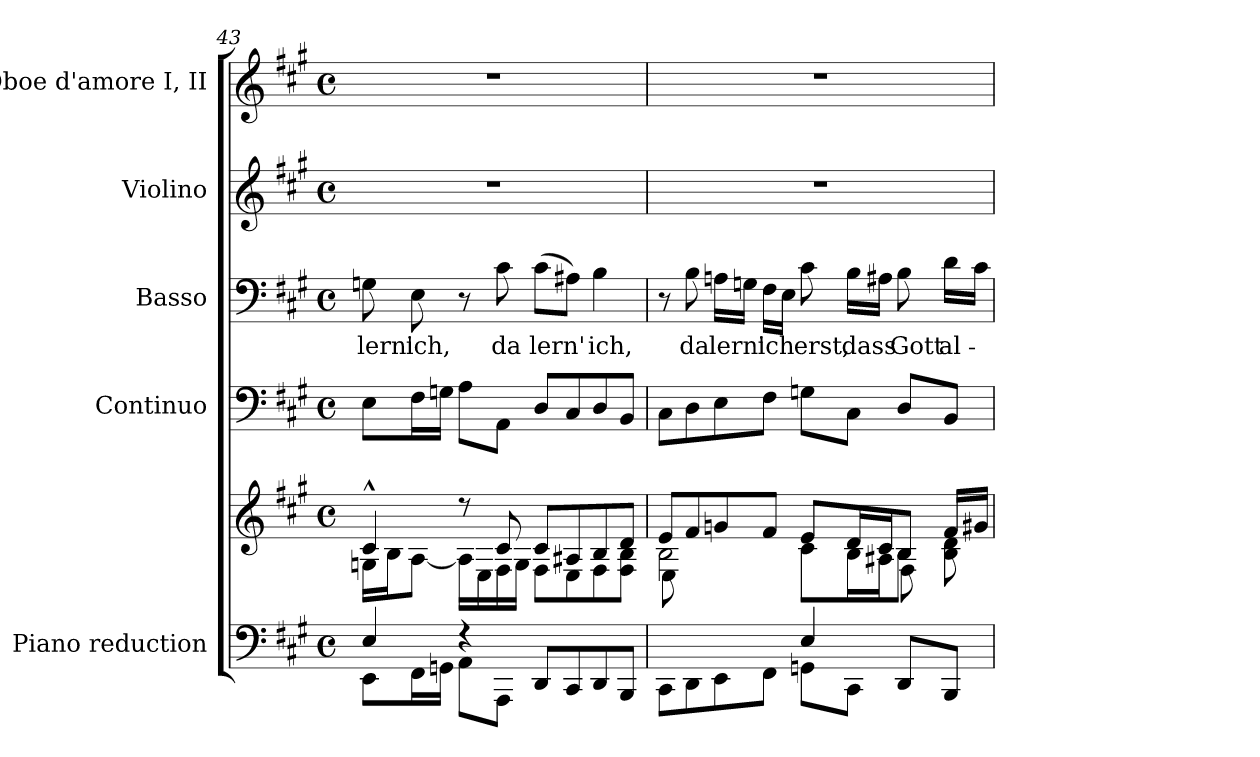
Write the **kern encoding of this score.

**kern	**kern	**kern	**kern	**text	**kern	**kern
*part5	*part5	*part4	*part3	*part3	*part2	*part1
*staff6	*staff5	*staff4	*staff3	*staff3	*staff2	*staff1
*I"Piano reduction	*	*I"Continuo	*I"Basso	*	*I"Violino	*I"Oboe d'amore I, II
*I'Pno	*	*	*	*	*I'Vln	*I'Ob
!!LO:LB:g=z
*clefF4	*clefG2	*clefF4	*clefF4	*	*clefG2	*clefG2
*k[f#c#g#]	*k[f#c#g#]	*k[f#c#g#]	*k[f#c#g#]	*	*k[f#c#g#]	*k[f#c#g#]
*M4/4	*M4/4	*M4/4	*M4/4	*	*M4/4	*M4/4
*met(c)	*met(c)	*met(c)	*met(c)	*	*met(c)	*met(c)
=43	=43	=43	=43	=43	=43	=43
*^	*^	*	*	*	*	*
!	!	!	!	!	!	!LO:LY:b	!	!
4E/	8EE\L	4c#^^/	16Gn\LL	8E\L	8Gn\	lern'	1r	1r
.	.	.	16B\J	.	.	.	.	.
!	!	!	!	!	!	!LO:LY:b	!	!
.	16FF#\L	.	[8A\J	16F#\L	8E\	ich,	.	.
.	16GGn\JJ	.	.	16Gn\JJ	.	.	.	.
4r	8AA\L	8r	16A\LL]	8A\L	8r	.	.	.
.	.	.	16E\	.	.	.	.	.
!	!	!	!	!	!	!LO:LY:b	!	!
.	8AAA\J	8c#/	16F#\	8AA\J	8c#\	da	.	.
.	.	.	16G\JJ	.	.	.	.	.
!	!	!	!	!	!	!LO:LY:b	!	!
8DD/L	2ryy	8c#/L	8F#\L	8D/L	(>8c#\L	lern'	.	.
8CC#/	.	8A#X/	8E\	8C#/	8A#X\J)	.	.	.
!	!	!	!	!	!	!LO:LY:b	!	!
8DD/	.	8B/	8F#\	8D/	4B\	ich,	.	.
8BBB/J	.	8d/J	8F#\ 8B\J	8BB/J	.	.	.	.
=44	=44	=44	=44	=44	=44	=44	=44	=44
*	*	*	*^	*	*	*	*	*
8ryy	8CC#\L	8e/L	2B\	8E\L	8C#\L	8r	.	1r	1r
!	!	!	!	!	!	!	!LO:LY:b	!	!
8D/	8DD\	8f#/	.	8ryy	8D\	8B\	da	.	.
!	!	!	!	!	!	!	!LO:LY:b	!	!
*	*	*	*v	*v	*	*	*	*	*
8C#/	8EE\	8gn/	.	8E\	16An\LL	lern'	.	.
.	.	.	.	.	16Gn\JJ	.	.	.
!	!	!	!	!	!	!LO:LY:b	!	!
8D/J	8FF#\J	8f#/J	.	8F#\J	16F#\LL	ich	.	.
.	.	.	.	.	16E\JJ	.	.	.
!	!	!	!	!	!	!LO:LY:b	!	!
4E/	8GGn\L	8e/L	8c#\L	8Gn\L	8c#\	erst,	.	.
!	!	!	!	!	!	!LO:LY:b	!	!
.	8CC#\J	16d/L	16B\L	8C#\J	16B\LL	dass	.	.
.	.	16c#/J	16A#X\J	.	16A#X\JJ	.	.	.
*	*	*	*^	*	*	*	*	*
!	!	!	!	!	!	!	!LO:LY:b	!	!
8ryy	8DD/L	8B/J	8B\J	8F#\	8D/L	8B\	Gott	.	.
!	!	!	!	!	!	!	!LO:LY:b	!	!
8ryy	8BBB/J	16f#/LL	8B\ 8d\	8ryy	8BB/J	16d\LL	al-	.	.
.	.	16g#X/JJ	.	.	.	16c#\JJ	.	.	.
*v	*v	*	*	*	*	*	*	*	*
*	*v	*v	*v	*	*	*	*	*
=	=	=	=	=	=	=
*-	*-	*-	*-	*-	*-	*-
